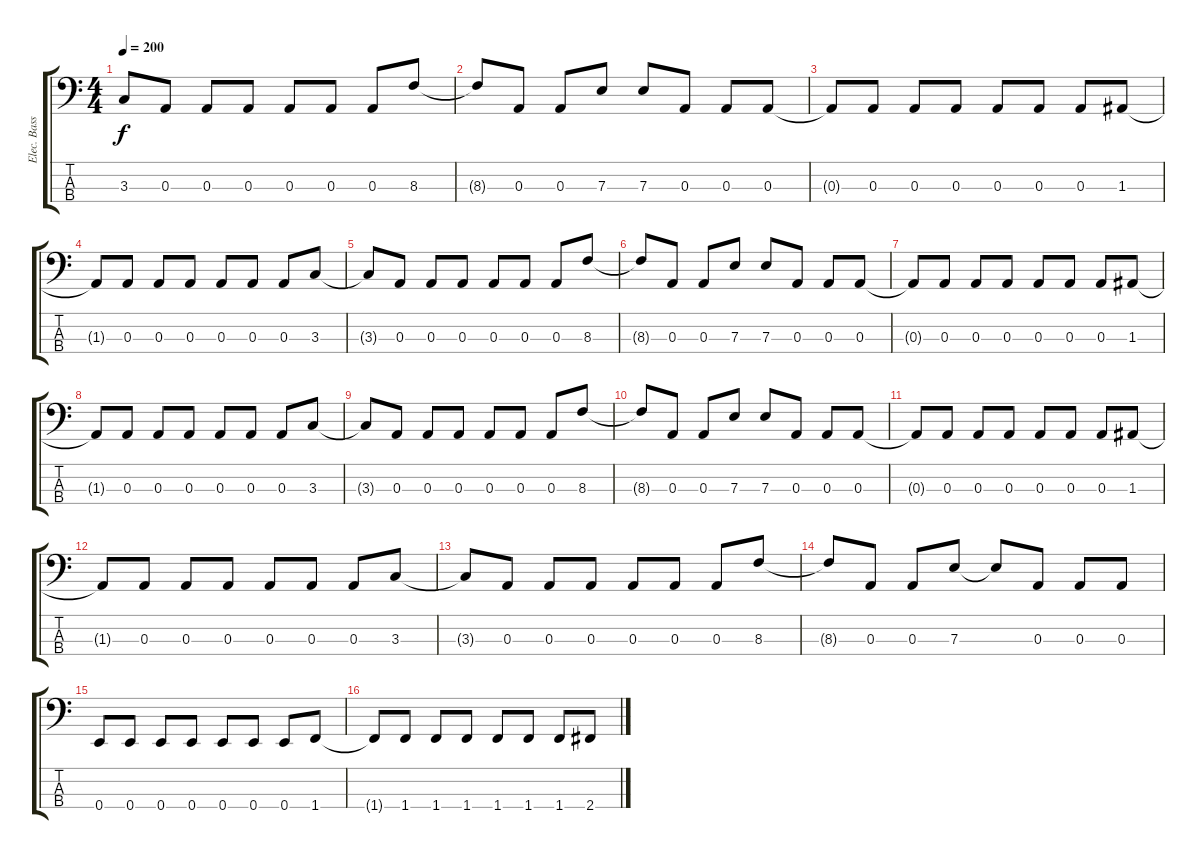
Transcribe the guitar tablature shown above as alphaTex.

\track ("Elec. Bass" "Elec. Bass") {instrument electricbasspick}
\staff {score tabs}
\tuning (G2 D2 A1 E1) {hide}
\ts (4 4)
\tempo 200
\clef f4
\ks c
3.3{t}.8{dy f} 0.3.8 0.3.8 0.3.8 0.3.8 0.3.8 0.3.8 8.3.8 |
8.3{t}.8 0.3.8 0.3.8 7.3.8 7.3.8 0.3.8 0.3.8 0.3.8 |
0.3{t}.8 0.3.8 0.3.8 0.3.8 0.3.8 0.3.8 0.3.8 1.3.8 |
1.3{t}.8 0.3.8 0.3.8 0.3.8 0.3.8 0.3.8 0.3.8 3.3.8 |
3.3{t}.8 0.3.8 0.3.8 0.3.8 0.3.8 0.3.8 0.3.8 8.3.8 |
8.3{t}.8 0.3.8 0.3.8 7.3.8 7.3.8 0.3.8 0.3.8 0.3.8 |
0.3{t}.8 0.3.8 0.3.8 0.3.8 0.3.8 0.3.8 0.3.8 1.3.8 |
1.3{t}.8 0.3.8 0.3.8 0.3.8 0.3.8 0.3.8 0.3.8 3.3.8 |
3.3{t}.8 0.3.8 0.3.8 0.3.8 0.3.8 0.3.8 0.3.8 8.3.8 |
8.3{t}.8 0.3.8 0.3.8 7.3.8 7.3.8 0.3.8 0.3.8 0.3.8 |
0.3{t}.8 0.3.8 0.3.8 0.3.8 0.3.8 0.3.8 0.3.8 1.3.8 |
1.3{t}.8 0.3.8 0.3.8 0.3.8 0.3.8 0.3.8 0.3.8 3.3.8 |
3.3{t}.8 0.3.8 0.3.8 0.3.8 0.3.8 0.3.8 0.3.8 8.3.8 |
8.3{t}.8 0.3.8 0.3.8 7.3.8 7.3{t}.8 0.3.8 0.3.8 0.3.8 |
0.4.8 0.4.8 0.4.8 0.4.8 0.4.8 0.4.8 0.4.8 1.4.8 |
1.4{t}.8 1.4.8 1.4.8 1.4.8 1.4.8 1.4.8 1.4.8 2.4.8
